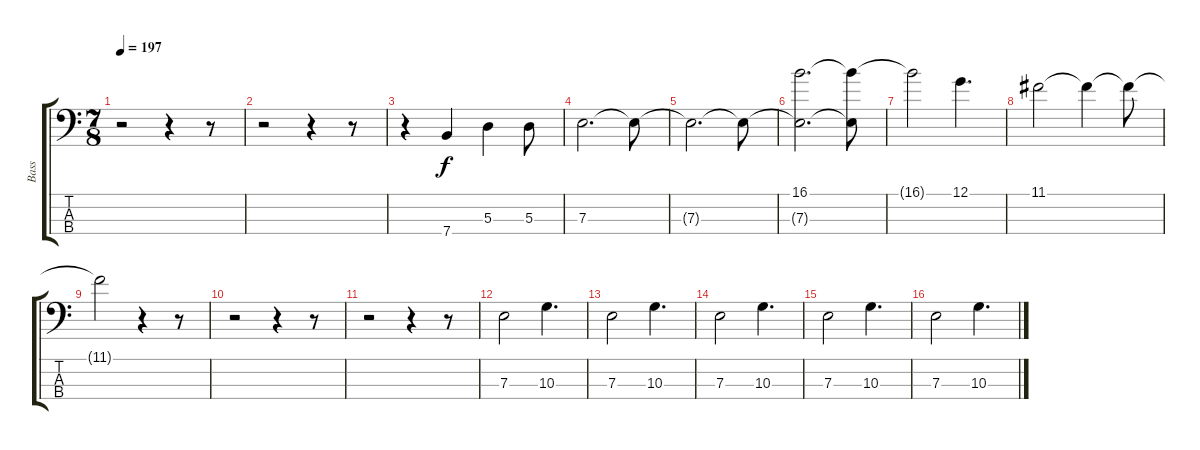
\track ("Bass" "Bass") {instrument electricbassfinger}
\staff {score tabs}
\tuning (G2 D2 A1 E1) {hide}
\ts (7 8)
\tempo 197
\clef f4
\ks c
r.2{dy f} r.4 r.8 |
r.2 r.4 r.8 |
r.4{volume 11} 7.4.4 5.3.4 5.3.8 |
7.3.2{d} 7.3{t}.8 |
7.3{t}.2{d} 7.3{t}.8 |
(16.1 7.3{t}).2{d} (16.1{t} 7.3{t}).8 |
16.1{t}.2 12.1.4{d} |
11.1.2 11.1{t}.4 11.1{t}.8 |
11.1{t}.2 r.4 r.8 |
r.2 r.4 r.8 |
r.2 r.4 r.8 |
7.3.2{volume 16 instrument acousticbass} 10.3.4{d} |
7.3.2{instrument acousticbass} 10.3.4{d} |
7.3.2{instrument acousticbass} 10.3.4{d} |
7.3.2{instrument acousticbass} 10.3.4{d} |
7.3.2{instrument acousticbass} 10.3.4{d}
